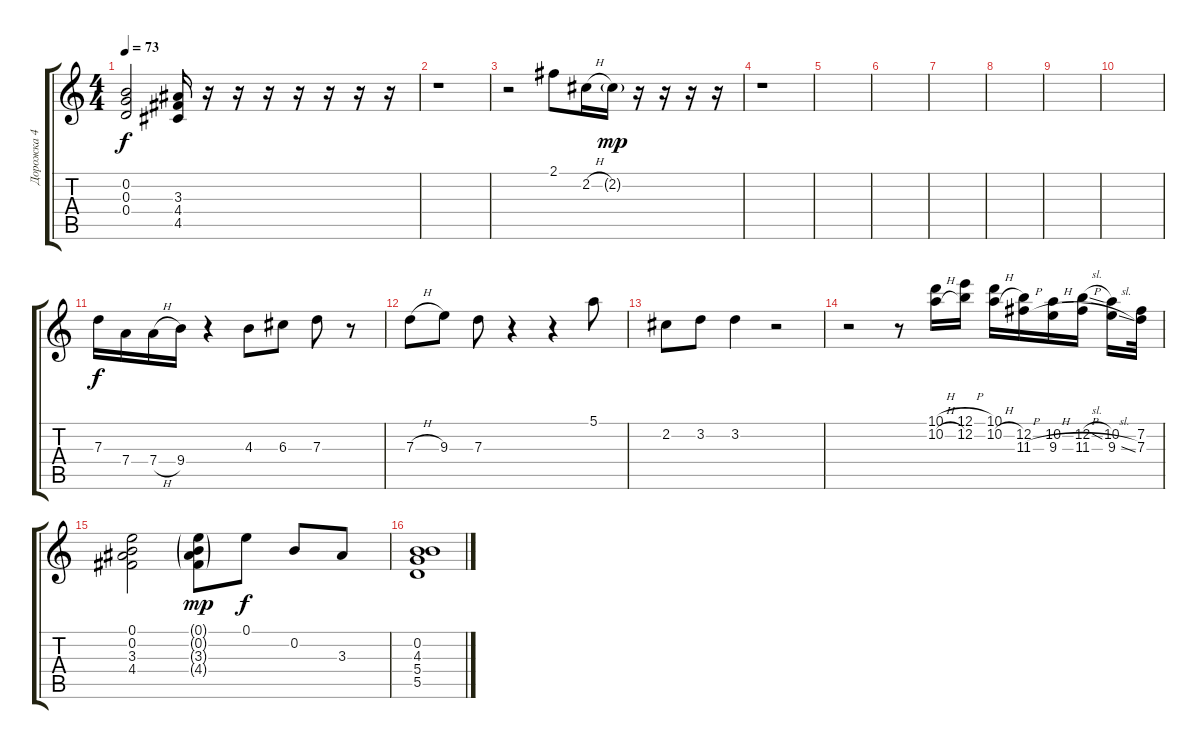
\track ("Дорожка 4" "Дорожка 4") {instrument distortionguitar}
\staff {score tabs}
\tuning (E4 B3 G3 D3 A2 E2) {hide}
\ts (4 4)
\tempo 73
\clef g2
\ks c
(0.2 0.3 0.4).2{dy f} (3.3 4.4 4.5).16 r.16 r.16 r.16 r.16 r.16 r.16 r.16 |
r.1 |
r.2 2.1.8 2.2{h}.16 2.2{g}.16{dy mp} r.16 r.16 r.16 r.16 |
r.1 |
|
|
|
|
|
|
7.3.16{dy f} 7.4.16 7.4{h}.16 9.4.16 r.4 4.3.8 6.3.8 7.3.8 r.8 |
7.3{h}.8 9.3.8 7.3.8 r.4 r.4 5.1.8 |
2.2.8 3.2.8 3.2.4 r.2 |
r.2 r.8 (10.1{h} 10.2{h}).16 (12.1{h} 12.2).16 (10.1 10.2{h}).16 (12.2 11.3{h}).16 (10.2 9.3{h}).16 (12.2{sl} 11.3{h}).16 (10.2 9.3{sl}).16 (7.2 7.3).32 |
(0.1 0.2 3.3 4.4).2 (0.1{g} 0.2{g} 3.3{g} 4.4{g}).8{dy mp} 0.1.8{dy f} 0.2.8 3.3.8 |
(0.2 4.3 5.4 5.5).1
